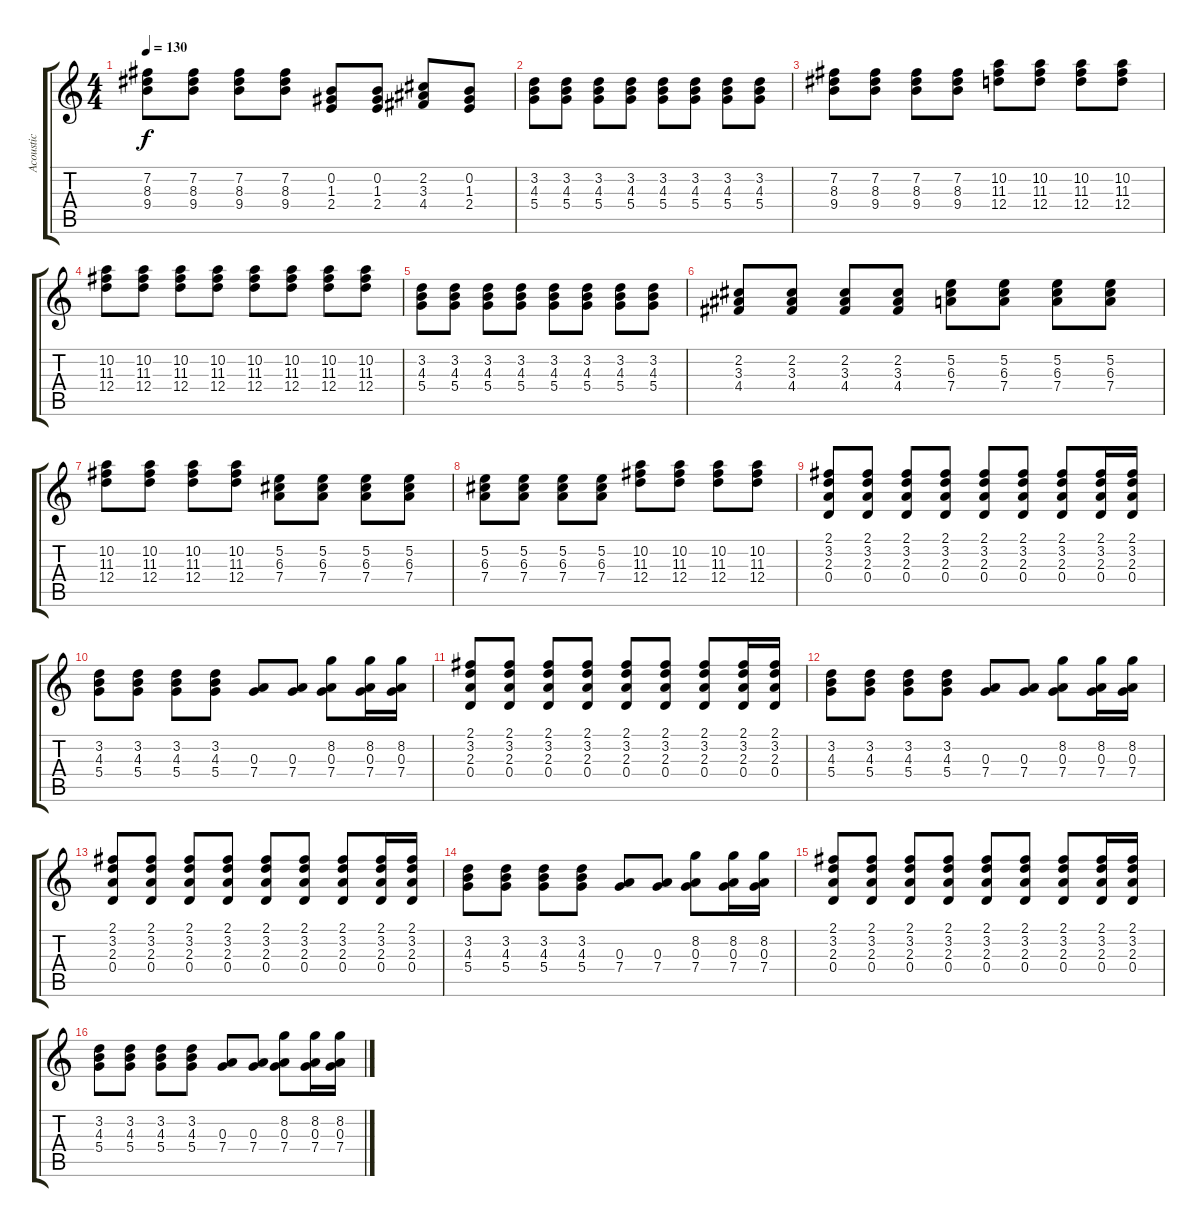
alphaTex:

\track ("Acoustic" "Acoustic") {instrument acousticguitarsteel}
\staff {score tabs}
\tuning (E4 B3 G3 D3 A2 E2) {hide}
\ts (4 4)
\tempo 130
\clef g2
\ks c
(7.2 8.3 9.4).8{dy f} (7.2 8.3 9.4).8 (7.2 8.3 9.4).8 (7.2 8.3 9.4).8 (0.2 1.3 2.4).8 (0.2 1.3 2.4).8 (2.2 3.3 4.4).8 (0.2 1.3 2.4).8 |
(3.2 4.3 5.4).8 (3.2 4.3 5.4).8 (3.2 4.3 5.4).8 (3.2 4.3 5.4).8 (3.2 4.3 5.4).8 (3.2 4.3 5.4).8 (3.2 4.3 5.4).8 (3.2 4.3 5.4).8 |
(7.2 8.3 9.4).8 (7.2 8.3 9.4).8 (7.2 8.3 9.4).8 (7.2 8.3 9.4).8 (10.2 11.3 12.4).8 (10.2 11.3 12.4).8 (10.2 11.3 12.4).8 (10.2 11.3 12.4).8 |
(10.2 11.3 12.4).8 (10.2 11.3 12.4).8 (10.2 11.3 12.4).8 (10.2 11.3 12.4).8 (10.2 11.3 12.4).8 (10.2 11.3 12.4).8 (10.2 11.3 12.4).8 (10.2 11.3 12.4).8 |
(3.2 4.3 5.4).8 (3.2 4.3 5.4).8 (3.2 4.3 5.4).8 (3.2 4.3 5.4).8 (3.2 4.3 5.4).8 (3.2 4.3 5.4).8 (3.2 4.3 5.4).8 (3.2 4.3 5.4).8 |
(2.2 3.3 4.4).8 (2.2 3.3 4.4).8 (2.2 3.3 4.4).8 (2.2 3.3 4.4).8 (5.2 6.3 7.4).8 (5.2 6.3 7.4).8 (5.2 6.3 7.4).8 (5.2 6.3 7.4).8 |
(10.2 11.3 12.4).8 (10.2 11.3 12.4).8 (10.2 11.3 12.4).8 (10.2 11.3 12.4).8 (5.2 6.3 7.4).8 (5.2 6.3 7.4).8 (5.2 6.3 7.4).8 (5.2 6.3 7.4).8 |
(5.2 6.3 7.4).8 (5.2 6.3 7.4).8 (5.2 6.3 7.4).8 (5.2 6.3 7.4).8 (10.2 11.3 12.4).8 (10.2 11.3 12.4).8 (10.2 11.3 12.4).8 (10.2 11.3 12.4).8 |
(2.1 3.2 2.3 0.4).8 (2.1 3.2 2.3 0.4).8 (2.1 3.2 2.3 0.4).8 (2.1 3.2 2.3 0.4).8 (2.1 3.2 2.3 0.4).8 (2.1 3.2 2.3 0.4).8 (2.1 3.2 2.3 0.4).8 (2.1 3.2 2.3 0.4).16 (2.1 3.2 2.3 0.4).16 |
(3.2 4.3 5.4).8 (3.2 4.3 5.4).8 (3.2 4.3 5.4).8 (3.2 4.3 5.4).8 (0.3 7.4).8 (0.3 7.4).8 (8.2 0.3 7.4).8 (8.2 0.3 7.4).16 (8.2 0.3 7.4).16 |
(2.1 3.2 2.3 0.4).8 (2.1 3.2 2.3 0.4).8 (2.1 3.2 2.3 0.4).8 (2.1 3.2 2.3 0.4).8 (2.1 3.2 2.3 0.4).8 (2.1 3.2 2.3 0.4).8 (2.1 3.2 2.3 0.4).8 (2.1 3.2 2.3 0.4).16 (2.1 3.2 2.3 0.4).16 |
(3.2 4.3 5.4).8 (3.2 4.3 5.4).8 (3.2 4.3 5.4).8 (3.2 4.3 5.4).8 (0.3 7.4).8 (0.3 7.4).8 (8.2 0.3 7.4).8 (8.2 0.3 7.4).16 (8.2 0.3 7.4).16 |
(2.1 3.2 2.3 0.4).8 (2.1 3.2 2.3 0.4).8 (2.1 3.2 2.3 0.4).8 (2.1 3.2 2.3 0.4).8 (2.1 3.2 2.3 0.4).8 (2.1 3.2 2.3 0.4).8 (2.1 3.2 2.3 0.4).8 (2.1 3.2 2.3 0.4).16 (2.1 3.2 2.3 0.4).16 |
(3.2 4.3 5.4).8 (3.2 4.3 5.4).8 (3.2 4.3 5.4).8 (3.2 4.3 5.4).8 (0.3 7.4).8 (0.3 7.4).8 (8.2 0.3 7.4).8 (8.2 0.3 7.4).16 (8.2 0.3 7.4).16 |
(2.1 3.2 2.3 0.4).8 (2.1 3.2 2.3 0.4).8 (2.1 3.2 2.3 0.4).8 (2.1 3.2 2.3 0.4).8 (2.1 3.2 2.3 0.4).8 (2.1 3.2 2.3 0.4).8 (2.1 3.2 2.3 0.4).8 (2.1 3.2 2.3 0.4).16 (2.1 3.2 2.3 0.4).16 |
(3.2 4.3 5.4).8 (3.2 4.3 5.4).8 (3.2 4.3 5.4).8 (3.2 4.3 5.4).8 (0.3 7.4).8 (0.3 7.4).8 (8.2 0.3 7.4).8 (8.2 0.3 7.4).16 (8.2 0.3 7.4).16
